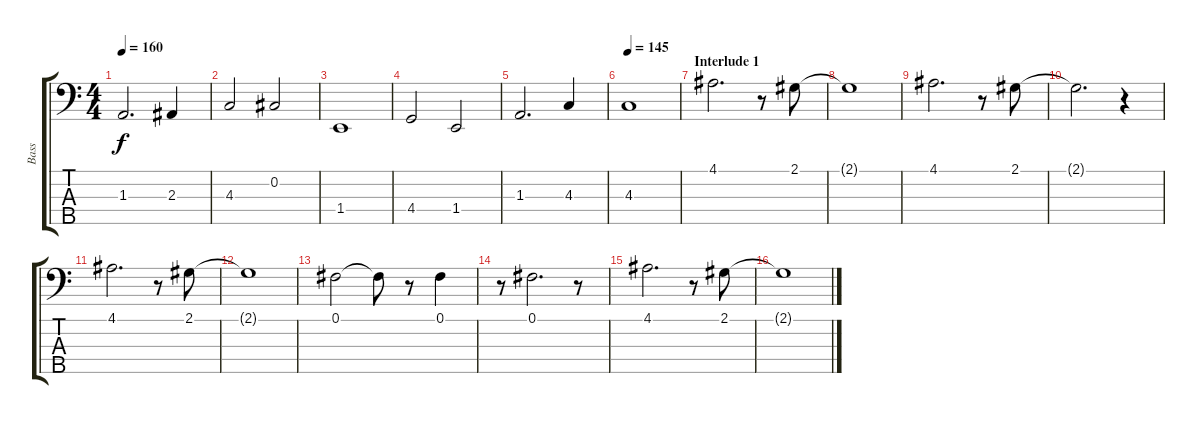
\track ("Bass" "Bass") {instrument electricbasspick}
\staff {score tabs}
\tuning (Gb2 Db2 Ab1 Eb1 Bb0) {hide}
\ts (4 4)
\tempo 160
\clef f4
\ks c
1.3.2{d dy f} 2.3.4 |
4.3.2 0.2.2 |
1.4.1 |
4.4.2 1.4.2 |
1.3.2{d} 4.3.4 |
\tempo 145
4.3.1 |
\section ("" "Interlude 1")
4.1.2{d} r.8 2.1.8 |
2.1{t}.1 |
4.1.2{d} r.8 2.1.8 |
2.1{t}.2{d} r.4 |
4.1.2{d} r.8 2.1.8 |
2.1{t}.1 |
0.1.2 0.1{t}.8 r.8 0.1.4 |
r.8 0.1.2{d} r.8 |
4.1.2{d} r.8 2.1.8 |
2.1{t}.1
